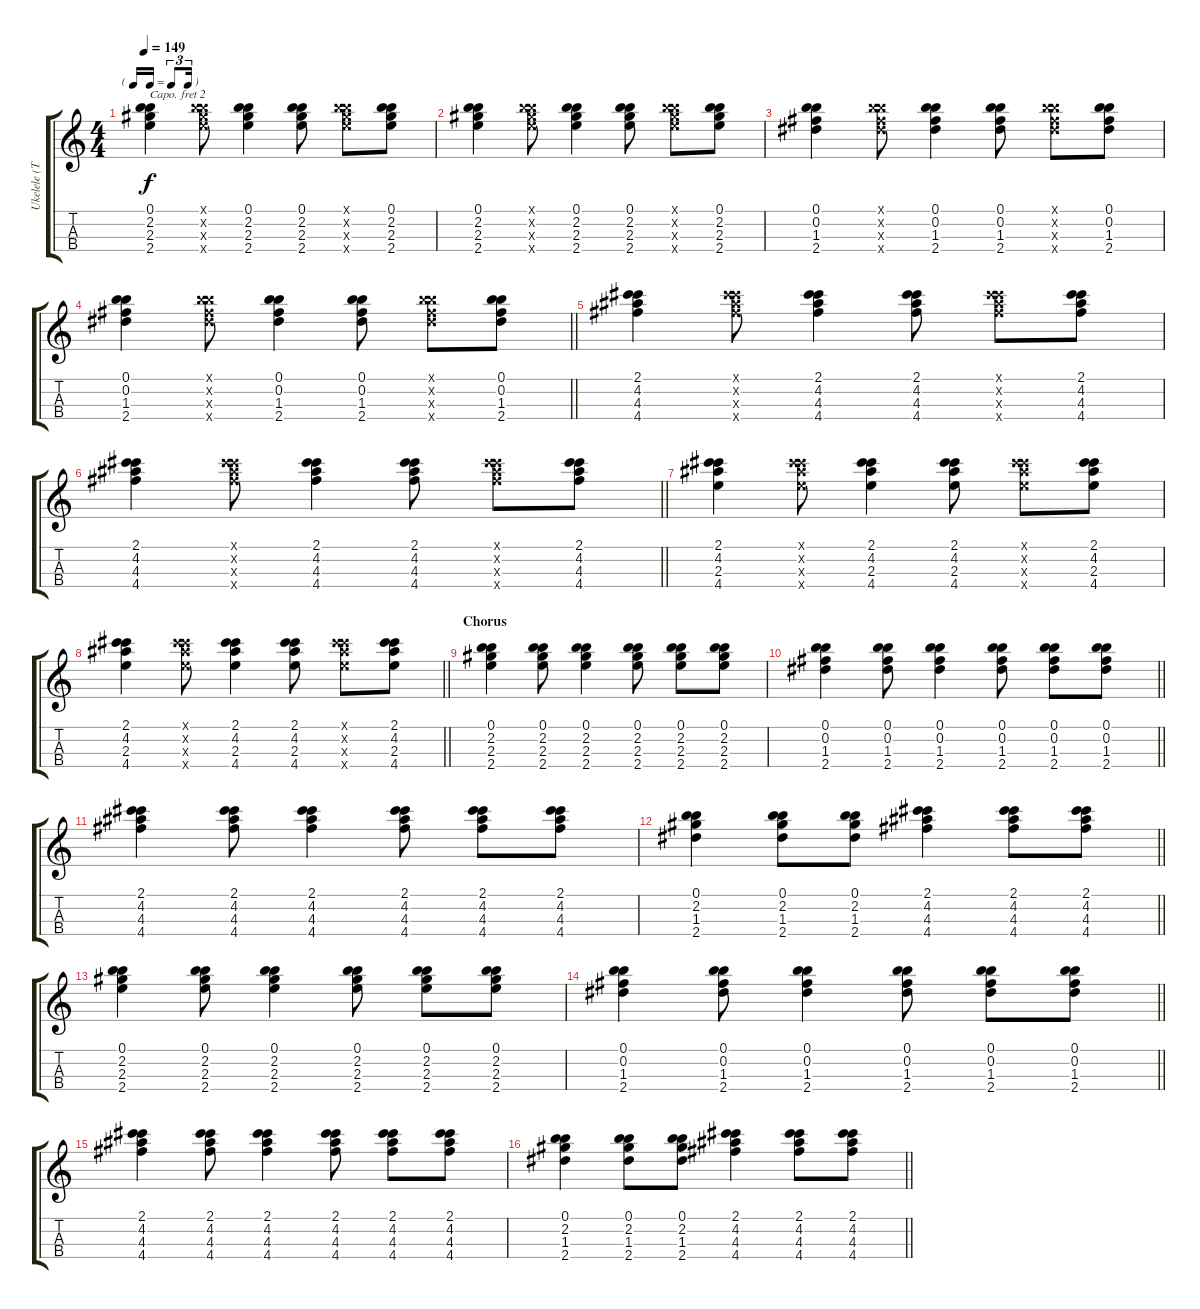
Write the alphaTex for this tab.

\track ("Ukelele (Tom)" "Ukelele (T") {instrument acousticguitarnylon}
\staff {score tabs}
\capo 2
\tuning (A4 E4 C4 G4) {hide}
\ts (4 4)
\tf triplet16th
\tempo 149
\clef g2
\ks c
(0.1 2.2 2.3 2.4).4{dy f} (0.1{x} 2.2{x} 2.3{x} 2.4{x}).8 (0.1 2.2 2.3 2.4).4 (0.1 2.2 2.3 2.4).8 (0.1{x} 2.2{x} 2.3{x} 2.4{x}).8 (0.1 2.2 2.3 2.4).8 |
(0.1 2.2 2.3 2.4).4 (0.1{x} 2.2{x} 2.3{x} 2.4{x}).8 (0.1 2.2 2.3 2.4).4 (0.1 2.2 2.3 2.4).8 (0.1{x} 2.2{x} 2.3{x} 2.4{x}).8 (0.1 2.2 2.3 2.4).8 |
(0.1 0.2 1.3 2.4).4 (0.1{x} 0.2{x} 1.3{x} 2.4{x}).8 (0.1 0.2 1.3 2.4).4 (0.1 0.2 1.3 2.4).8 (0.1{x} 0.2{x} 1.3{x} 2.4{x}).8 (0.1 0.2 1.3 2.4).8 |
\barLineRight lightlight
(0.1 0.2 1.3 2.4).4 (0.1{x} 0.2{x} 1.3{x} 2.4{x}).8 (0.1 0.2 1.3 2.4).4 (0.1 0.2 1.3 2.4).8 (0.1{x} 0.2{x} 1.3{x} 2.4{x}).8 (0.1 0.2 1.3 2.4).8 |
(2.1 4.2 4.3 4.4).4 (2.1{x} 4.2{x} 4.3{x} 4.4{x}).8 (2.1 4.2 4.3 4.4).4 (2.1 4.2 4.3 4.4).8 (2.1{x} 4.2{x} 4.3{x} 4.4{x}).8 (2.1 4.2 4.3 4.4).8 |
\barLineRight lightlight
(2.1 4.2 4.3 4.4).4 (2.1{x} 4.2{x} 4.3{x} 4.4{x}).8 (2.1 4.2 4.3 4.4).4 (2.1 4.2 4.3 4.4).8 (2.1{x} 4.2{x} 4.3{x} 4.4{x}).8 (2.1 4.2 4.3 4.4).8 |
(2.1 4.2 2.3 4.4).4 (2.1{x} 4.2{x} 2.3{x} 4.4{x}).8 (2.1 4.2 2.3 4.4).4 (2.1 4.2 2.3 4.4).8 (2.1{x} 4.2{x} 2.3{x} 4.4{x}).8 (2.1 4.2 2.3 4.4).8 |
\barLineRight lightlight
(2.1 4.2 2.3 4.4).4 (2.1{x} 4.2{x} 2.3{x} 4.4{x}).8 (2.1 4.2 2.3 4.4).4 (2.1 4.2 2.3 4.4).8 (2.1{x} 4.2{x} 2.3{x} 4.4{x}).8 (2.1 4.2 2.3 4.4).8 |
\section ("" "Chorus")
(0.1 2.2 2.3 2.4).4 (0.1 2.2 2.3 2.4).8 (0.1 2.2 2.3 2.4).4 (0.1 2.2 2.3 2.4).8 (0.1 2.2 2.3 2.4).8 (0.1 2.2 2.3 2.4).8 |
\barLineRight lightlight
(0.1 0.2 1.3 2.4).4 (0.1 0.2 1.3 2.4).8 (0.1 0.2 1.3 2.4).4 (0.1 0.2 1.3 2.4).8 (0.1 0.2 1.3 2.4).8 (0.1 0.2 1.3 2.4).8 |
(2.1 4.2 4.3 4.4).4 (2.1 4.2 4.3 4.4).8 (2.1 4.2 4.3 4.4).4 (2.1 4.2 4.3 4.4).8 (2.1 4.2 4.3 4.4).8 (2.1 4.2 4.3 4.4).8 |
\barLineRight lightlight
(0.1 2.2 1.3 2.4).4 (0.1 2.2 1.3 2.4).8 (0.1 2.2 1.3 2.4).8 (2.1 4.2 4.3 4.4).4 (2.1 4.2 4.3 4.4).8 (2.1 4.2 4.3 4.4).8 |
(0.1 2.2 2.3 2.4).4 (0.1 2.2 2.3 2.4).8 (0.1 2.2 2.3 2.4).4 (0.1 2.2 2.3 2.4).8 (0.1 2.2 2.3 2.4).8 (0.1 2.2 2.3 2.4).8 |
\barLineRight lightlight
(0.1 0.2 1.3 2.4).4 (0.1 0.2 1.3 2.4).8 (0.1 0.2 1.3 2.4).4 (0.1 0.2 1.3 2.4).8 (0.1 0.2 1.3 2.4).8 (0.1 0.2 1.3 2.4).8 |
(2.1 4.2 4.3 4.4).4 (2.1 4.2 4.3 4.4).8 (2.1 4.2 4.3 4.4).4 (2.1 4.2 4.3 4.4).8 (2.1 4.2 4.3 4.4).8 (2.1 4.2 4.3 4.4).8 |
\barLineRight lightlight
(0.1 2.2 1.3 2.4).4 (0.1 2.2 1.3 2.4).8 (0.1 2.2 1.3 2.4).8 (2.1 4.2 4.3 4.4).4 (2.1 4.2 4.3 4.4).8 (2.1 4.2 4.3 4.4).8
